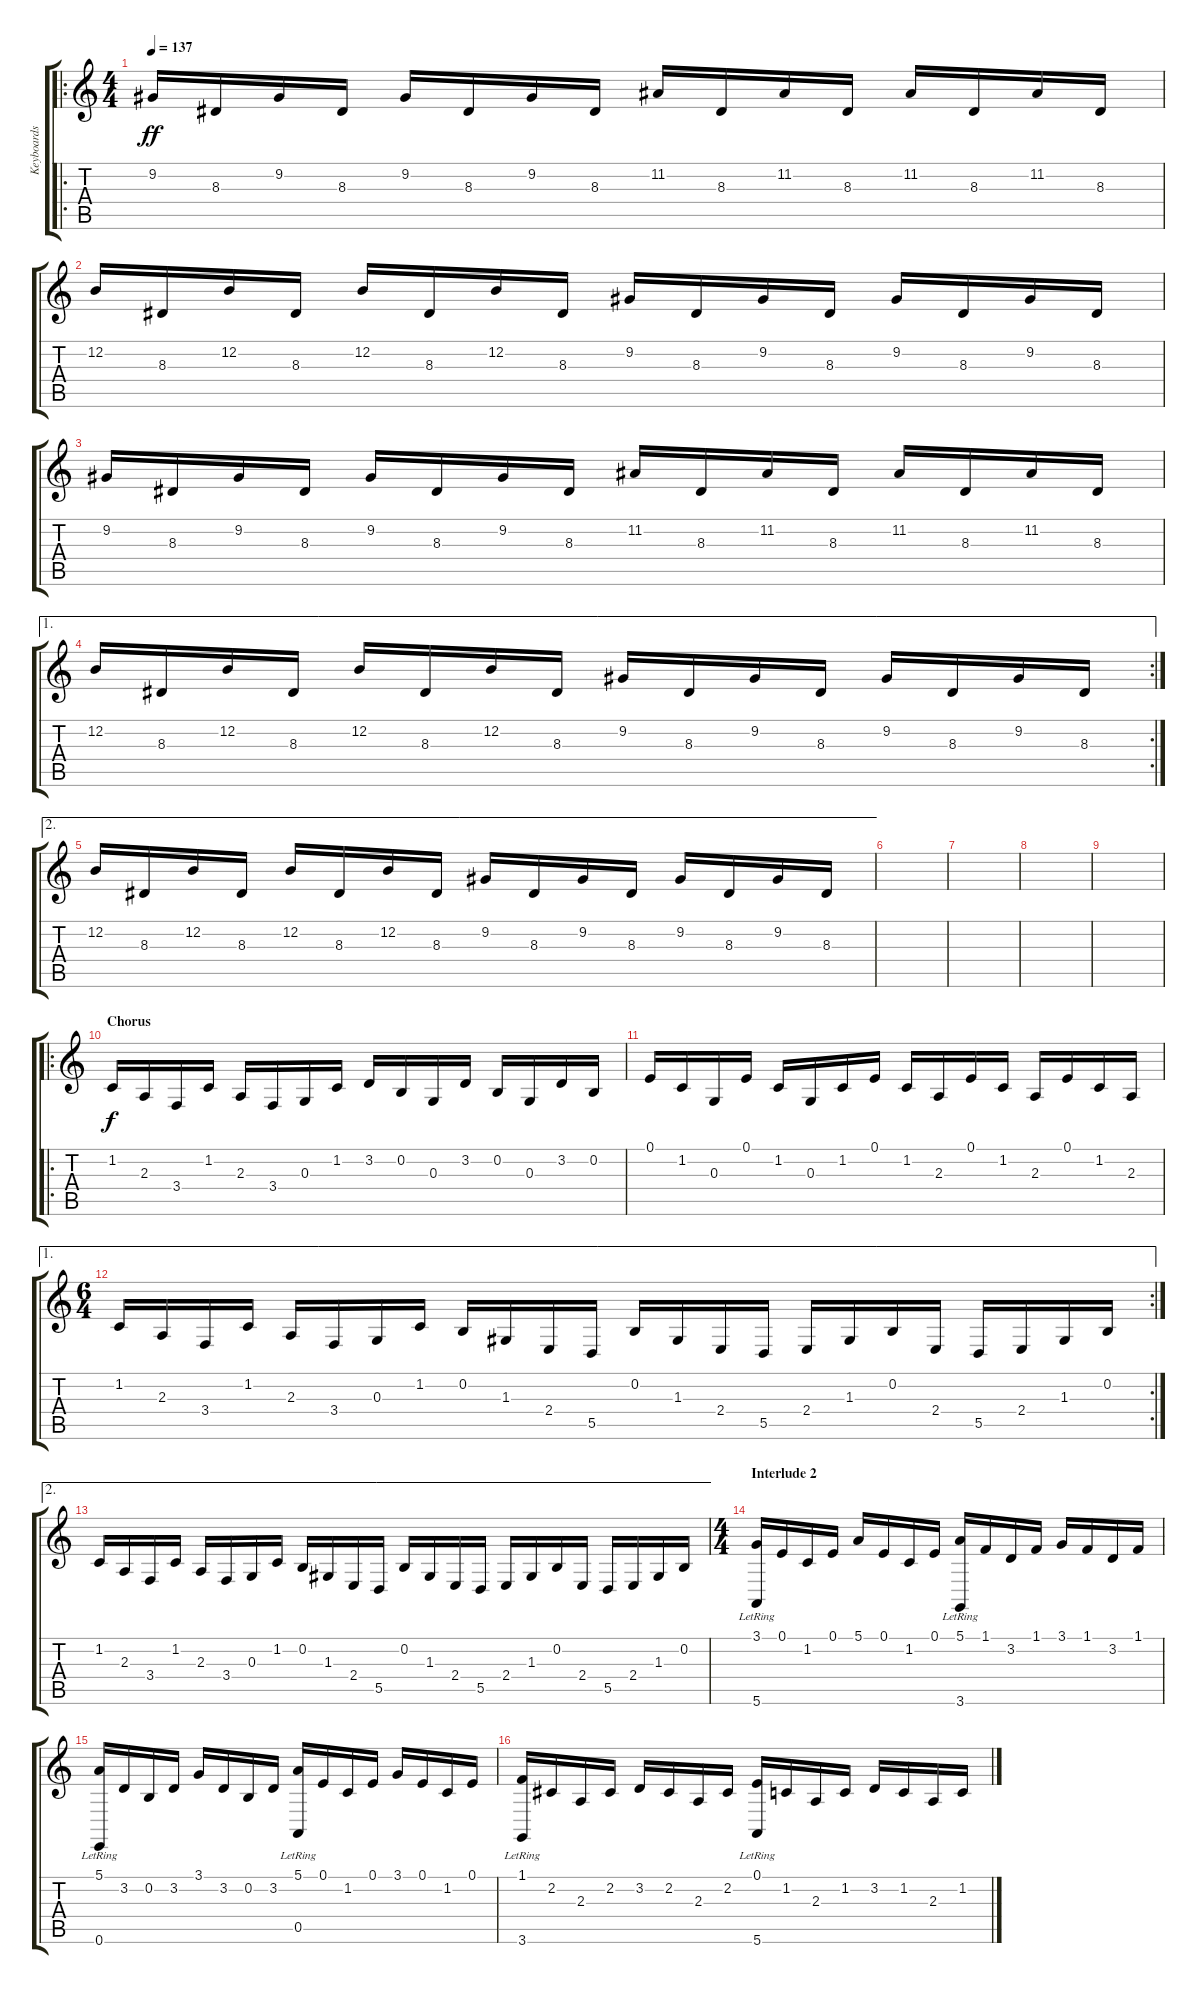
\track ("Keyboards 2" "Keyboards ") {instrument harpsichord}
\staff {score tabs}
\tuning (E4 B3 G3 D3 A2 E2) {hide}
\ro
\ts (4 4)
\tempo 137
\clef g2
\ks c
9.2.16{dy ff balance 3 instrument harpsichord} 8.3.16 9.2.16 8.3.16 9.2.16 8.3.16 9.2.16 8.3.16 11.2.16 8.3.16 11.2.16 8.3.16 11.2.16 8.3.16 11.2.16 8.3.16 |
12.2.16 8.3.16 12.2.16 8.3.16 12.2.16 8.3.16 12.2.16 8.3.16 9.2.16 8.3.16 9.2.16 8.3.16 9.2.16 8.3.16 9.2.16 8.3.16 |
9.2.16{balance 3 instrument harpsichord} 8.3.16 9.2.16 8.3.16 9.2.16 8.3.16 9.2.16 8.3.16 11.2.16 8.3.16 11.2.16 8.3.16 11.2.16 8.3.16 11.2.16 8.3.16 |
\ae 1
\rc 2
12.2.16 8.3.16 12.2.16 8.3.16 12.2.16 8.3.16 12.2.16 8.3.16 9.2.16 8.3.16 9.2.16 8.3.16 9.2.16 8.3.16 9.2.16 8.3.16 |
\ae 2
12.2.16 8.3.16 12.2.16 8.3.16 12.2.16 8.3.16 12.2.16 8.3.16 9.2.16 8.3.16 9.2.16 8.3.16 9.2.16 8.3.16 9.2.16 8.3.16 |
|
|
|
|
\ro
\section ("" "Chorus")
1.2.16{dy f volume 16 balance 0 instrument brightacousticpiano} 2.3.16 3.4.16 1.2.16 2.3.16 3.4.16 0.3.16 1.2.16 3.2.16 0.2.16 0.3.16 3.2.16 0.2.16 0.3.16 3.2.16 0.2.16 |
0.1.16 1.2.16 0.3.16 0.1.16 1.2.16 0.3.16 1.2.16 0.1.16 1.2.16 2.3.16 0.1.16 1.2.16 2.3.16 0.1.16 1.2.16 2.3.16 |
\ae 1
\rc 2
\ts (6 4)
1.2.16 2.3.16 3.4.16 1.2.16 2.3.16 3.4.16 0.3.16 1.2.16 0.2.16 1.3.16 2.4.16 5.5.16 0.2.16 1.3.16 2.4.16 5.5.16 2.4.16 1.3.16 0.2.16 2.4.16 5.5.16 2.4.16 1.3.16 0.2.16 |
\ae 2
1.2.16 2.3.16 3.4.16 1.2.16 2.3.16 3.4.16 0.3.16 1.2.16 0.2.16 1.3.16 2.4.16 5.5.16 0.2.16 1.3.16 2.4.16 5.5.16 2.4.16 1.3.16 0.2.16 2.4.16 5.5.16 2.4.16 1.3.16 0.2.16 |
\ts (4 4)
\section ("" "Interlude 2")
(3.1 5.6{lr}).16{balance 12 instrument churchorgan} 0.1.16 1.2.16 0.1.16 5.1.16 0.1.16 1.2.16 0.1.16 (5.1 3.6{lr}).16 1.1.16 3.2.16 1.1.16 3.1.16 1.1.16 3.2.16 1.1.16 |
(5.1 0.6{lr}).16 3.2.16 0.2.16 3.2.16 3.1.16 3.2.16 0.2.16 3.2.16 (5.1 0.5{lr}).16 0.1.16 1.2.16 0.1.16 3.1.16 0.1.16 1.2.16 0.1.16 |
(1.1 3.6{lr}).16 2.2.16 2.3.16 2.2.16 3.2.16 2.2.16 2.3.16 2.2.16 (0.1 5.6{lr}).16 1.2.16 2.3.16 1.2.16 3.2.16 1.2.16 2.3.16 1.2.16
